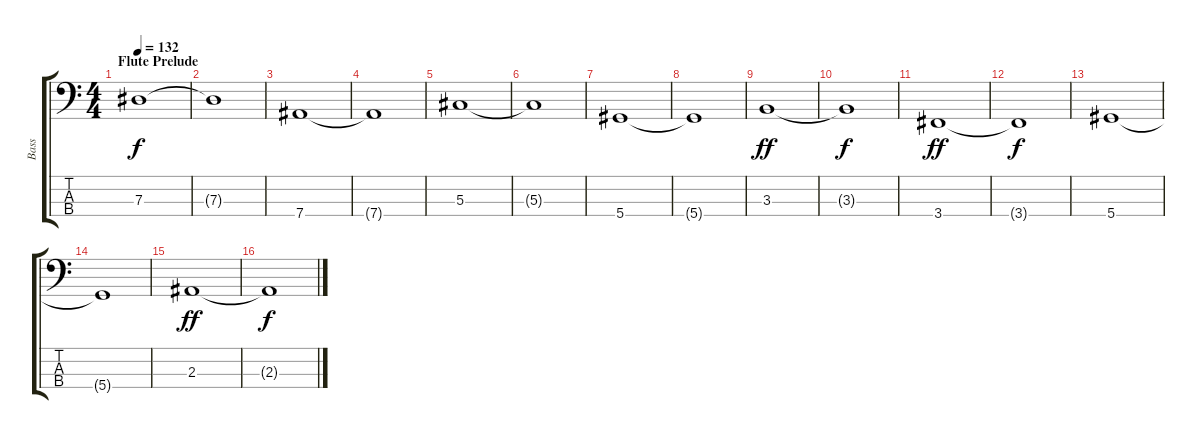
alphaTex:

\track ("Bass" "Bass") {instrument slapbass2}
\staff {score tabs}
\tuning (Gb2 Db2 Ab1 Eb1) {hide}
\ts (4 4)
\section ("" "Flute Prelude")
\tempo 132
\clef f4
\ks c
7.3.1{dy f} |
7.3{t}.1 |
7.4.1 |
7.4{t}.1 |
5.3.1 |
5.3{t}.1 |
5.4.1 |
5.4{t}.1 |
3.3.1{dy ff} |
3.3{t}.1{dy f} |
3.4.1{dy ff} |
3.4{t}.1{dy f} |
5.4.1 |
5.4{t}.1 |
2.3.1{dy ff} |
2.3{t}.1{dy f}
